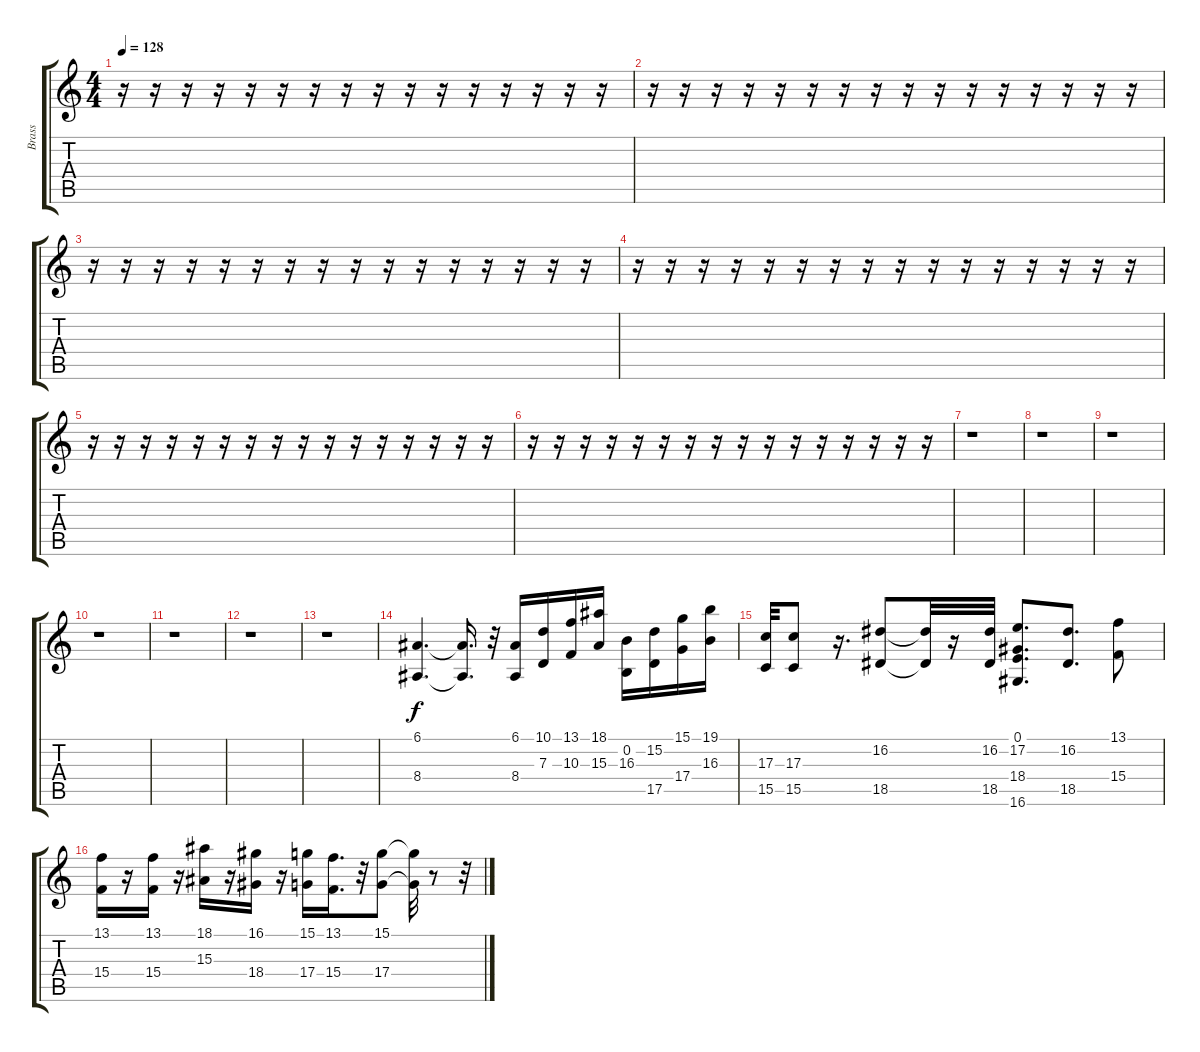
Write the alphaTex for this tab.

\track ("Brass" "Brass") {instrument brasssection}
\staff {score tabs}
\tuning (E4 B3 G3 D3 A2 E2) {hide}
\ts (4 4)
\tempo 128
\clef g2
\ks c
r.16{dy f} r.16 r.16 r.16 r.16 r.16 r.16 r.16 r.16 r.16 r.16 r.16 r.16 r.16 r.16 r.16 |
r.16 r.16 r.16 r.16 r.16 r.16 r.16 r.16 r.16 r.16 r.16 r.16 r.16 r.16 r.16 r.16 |
r.16 r.16 r.16 r.16 r.16 r.16 r.16 r.16 r.16 r.16 r.16 r.16 r.16 r.16 r.16 r.16 |
r.16 r.16 r.16 r.16 r.16 r.16 r.16 r.16 r.16 r.16 r.16 r.16 r.16 r.16 r.16 r.16 |
r.16 r.16 r.16 r.16 r.16 r.16 r.16 r.16 r.16 r.16 r.16 r.16 r.16 r.16 r.16 r.16 |
r.16 r.16 r.16 r.16 r.16 r.16 r.16 r.16 r.16 r.16 r.16 r.16 r.16 r.16 r.16 r.16 |
r.1 |
r.1 |
r.1 |
r.1 |
r.1 |
r.1 |
r.1 |
(6.1 8.4).4{d instrument brasssection} (6.1{t} 8.4{t}).16{d} r.32 (6.1 8.4).16 (10.1 7.3).16 (13.1 10.3).16 (18.1 15.3).16 (0.2 16.3).16 (15.2 17.5).16 (15.1 17.4).16 (19.1 16.3).16 |
(17.3 15.5).32 (17.3 15.5).8 r.16{d} (16.2 18.5).8 (16.2{t} 18.5{t}).32 r.16 (16.2 18.5).32 (0.1 17.2 18.4 16.6).8{d} (16.2 18.5).8{d} (13.1 15.4).8 |
(13.1 15.4).16 r.16 (13.1 15.4).16 r.16 (18.1 15.3).16 r.16 (16.1 18.4).16 r.16 (15.1 17.4).16 (13.1 15.4).16{d} r.32 (15.1 17.4).8 (15.1{t} 17.4{t}).32 r.8 r.32
